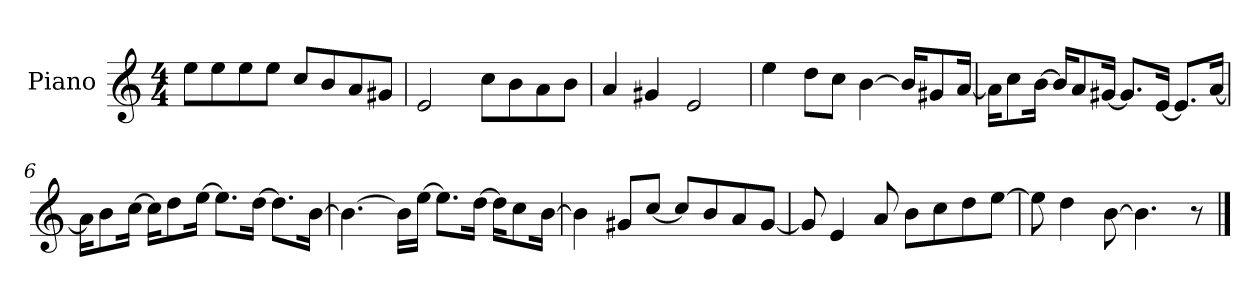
**kern
*part1
*staff1
*I"Piano
*I'P-no
*clefG2
*k[]
*M4/4
*MM90
=1
8ee\L
8ee\
8ee\
8ee\J
8cc/L
8b/
8a/
8g#X/J
=2
2e/
8cc\L
8b\
8a\
8b\J
=3
4a/
4g#X/
2e/
=4
4ee\
8dd\L
8cc\J
[4b\
16b/KL]
8g#X/
[16a/Jk
=5
16a\KL]
8cc\
[16b\Jk
16b/KL]
8a/
[16g#X/Jk
8.g#/L]
[16e/Jk
8.e/L]
[16a/Jk
!!LO:LB:g=z
=6
16a\KL]
8b\
[16cc\Jk
16cc\KL]
8dd\
[16ee\Jk
8.ee\L]
[16dd\Jk
8.dd\L]
[16b\Jk
=7
4.b\_
16b\LL]
[16ee\JJ
8.ee\L]
[16dd\Jk
16dd\KL]
8cc\
[16b\Jk
=8
4b\]
8g#X/L
[8cc/J
8cc/L]
8b/
8a/
[8g#/J
=9
8g#/]
4e/
8a/
8b\L
8cc\
8dd\
[8ee\J
=10
8ee\]
4dd\
[8b\
4.b\]
8r
==
*-
